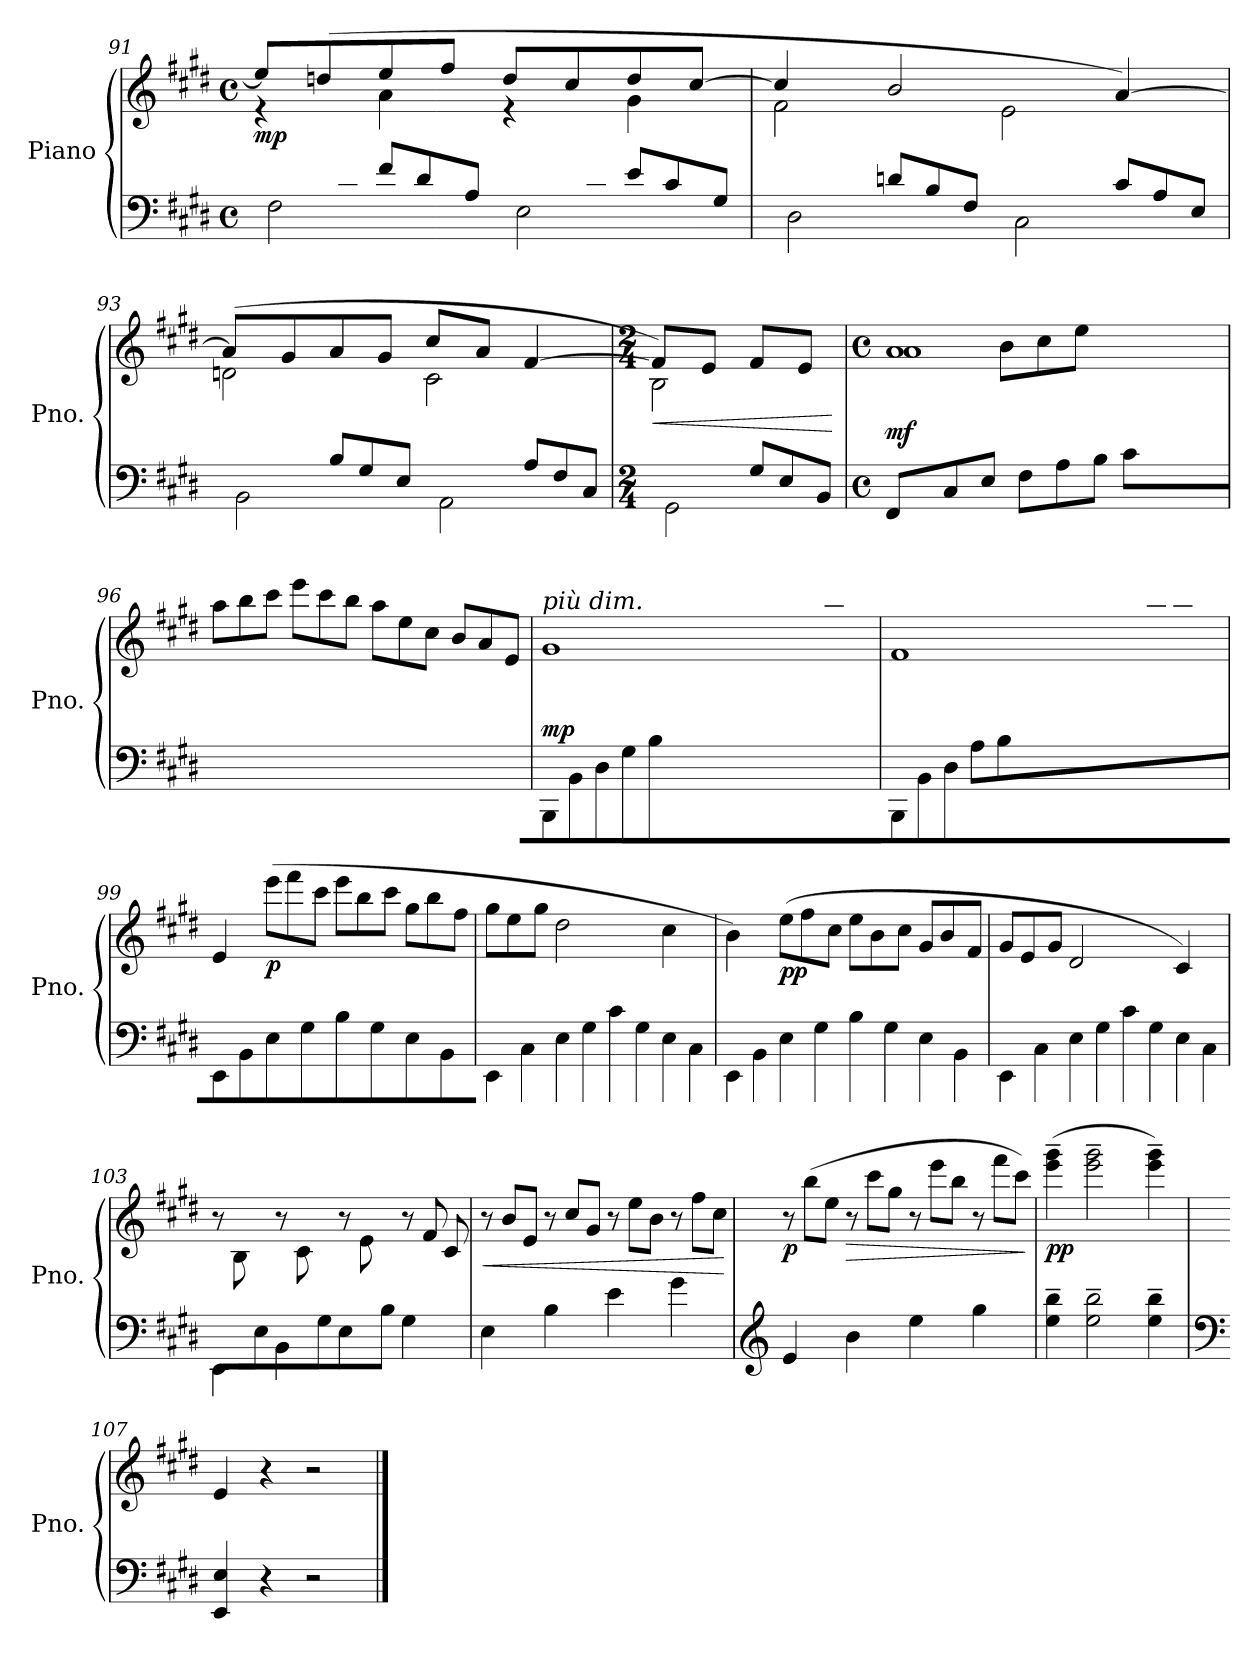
**kern	**kern	**dynam
*part1	*part1	*part1
*staff2	*staff1	*staff1/2
*I"Piano	*	*
*I'Pno.	*	*
!!LO:LB:g=z
*clefF4	*clefG2	*
*k[f#c#g#d#]	*k[f#c#g#d#]	*
*M4/4	*M4/4	*
*met(c)	*met(c)	*
*Xtuplet	*	*
=91	=91	=91
*^	*^	*
!	!	!	!	!LO:DY:b
12F#/Lyy	2F#\	8ee/L]	4r	mp
12A/	.	.	.	.
.	.	(8ddn/	.	.
12dn/J	.	.	.	.
12f#/L	.	8ee/	4a\	.
12d/	.	.	.	.
.	.	8ff#/J	.	.
12A/J	.	.	.	.
12E/Lyy	2E\	8dd/L	4r	.
12G#/	.	.	.	.
.	.	8cc#/	.	.
12c#/J	.	.	.	.
12e/L	.	8dd/	4g#\	.
12c#/	.	.	.	.
.	.	[8cc#/J	.	.
12G#/J	.	.	.	.
=92	=92	=92	=92	=92
12Dn/Lyy	2D\	4cc#/]	2f#\	.
12F#/	.	.	.	.
12B/J	.	.	.	.
12dn/L	.	2b/	.	.
12B/	.	.	.	.
12F#/J	.	.	.	.
12C#/Lyy	2C#\	.	2e\	.
12E/	.	.	.	.
12A/J	.	.	.	.
12c#/L	.	[4a/)	.	.
12A/	.	.	.	.
12E/J	.	.	.	.
=93	=93	=93	=93	=93
12BB/Lyy	2BB\	(8a/L]	2dn\	.
12E#X/	.	.	.	.
.	.	8g#/	.	.
12G#/J	.	.	.	.
12B/L	.	8a/	.	.
12G#/	.	.	.	.
.	.	8g#/J	.	.
12E#/J	.	.	.	.
12AA/Lyy	2AA\	8cc#/L	2c#\	.
12C#/	.	.	.	.
.	.	8a/J	.	.
12F#/J	.	.	.	.
12A/L	.	[4f#/	.	.
12F#/	.	.	.	.
12C#/J	.	.	.	.
=94	=94	=94	=94	=94
*M2/4	*	*M2/4	*	*
!	!	!	!	!LO:HP:b
12GG#/Lyy	2GG#\	8f#/L])	2B\	<
12BB/	.	.	.	.
.	.	8e/J	.	.
12E/J	.	.	.	.
12G#/L	.	8f#/L	.	.
12E/	.	.	.	.
.	.	8e/J	.	.
12BB/J	.	.	.	.
*v	*v	*	*	*
*	*v	*v	*
.	.	[
!!LO:LB:g=z
=95	=95	=95
*M4/4	*M4/4	*
*met(c)	*met(c)	*
*	*^	*
*	*	*^	*
!	!	!	!	!LO:DY:b
(12FF#/L	1a	1a	12%7ryy	mf
12C#/	.	.	.	.
12E/J	.	.	.	.
12F#\L	.	.	.	.
12A\	.	.	.	.
12B\J	.	.	.	.
12c#/L	.	.	.	.
12%5ryy	.	.	12e\	.
.	.	.	12a\J	.
*	*	*	*Xtuplet	*
.	.	.	12b\L	.
.	.	.	12cc#\	.
.	.	.	12ee\J	.
*	*	*v	*v	*
=96	=96	=96	=96
1ryy	1ryy	12aa\L	.
.	.	12bb\	.
.	.	12ccc#\J	.
.	.	12eee\L	.
.	.	12ccc#\	.
.	.	12bb\J	.
.	.	12aa\L	.
.	.	12ee\	.
.	.	12cc#\J	.
.	.	12b/L	.
.	.	12a/	.
.	.	12e/J)	.
=97	=97	=97	=97
!	!LO:TX:a:i:t=più dim.	!	!
!	!	!	!LO:DY:b
(12BBB/L	1g#	12%5ryy	mp
12BB/	.	.	.
12D#/J	.	.	.
12G#/L	.	.	.
12B/	.	.	.
12%7ryy	.	12d#\J	.
.	.	12g#\L	.
.	.	12b\	.
.	.	12dd#\J	.
.	.	12gg#\L	.
.	.	12bb\	.
.	.	12b\J)	.
!!LO:LB:g=z	!!
=98	=98	=98	=98
(12BBB/L	12%5ryy	1f#	.
12BB/	.	.	.
12D#/J	.	.	.
12A/L	.	.	.
12B/	.	.	.
12%7ryy	12d#\J	.	.
.	12a\L	.	.
.	12b\	.	.
.	12dd#\J	.	.
.	12aa\L	.	.
.	12bb\	.	.
.	12b\J)	.	.
*	*v	*v	*
!!LO:LB:g=z
=99	=99	=99
8EE\L	4e/	.
8BB\	.	.
!	!	!LO:DY:b
8E\	(12eee\L	p
.	12fff#\	.
8G#\J	.	.
.	12ccc#\J	.
8B\L	12eee\L	.
.	12bb\	.
8G#\	.	.
.	12ccc#\J	.
8E\	12gg#\L	.
.	12bb\	.
8BB\J	.	.
.	12ff#\J	.
=100	=100	=100
8EE\L	12gg#\L	.
.	12ee\	.
8C#\	.	.
.	12gg#\J	.
8E\	2dd#\	.
8G#\J	.	.
8c#\L	.	.
8G#\	.	.
8E\	4cc#\	.
8C#\J	.	.
=101	=101	=101
8EE\L	4b\)	.
8BB\	.	.
!	!	!LO:DY:b
8E\	(12ee\L	pp
.	12ff#\	.
8G#\J	.	.
.	12cc#\J	.
8B\L	12ee\L	.
.	12b\	.
8G#\	.	.
.	12cc#\J	.
8E\	12g#/L	.
.	12b/	.
8BB\J	.	.
.	12f#/J	.
=102	=102	=102
8EE\L	12g#/L	.
.	12e/	.
8C#\	.	.
.	12g#/J	.
8E\	2d#/	.
8G#\J	.	.
8c#\L	.	.
8G#\	.	.
8E\	4c#/)	.
8C#\J	.	.
!!LO:LB:g=z
=103	=103	=103
*^	*	*
6ryy	4EE\	12r	.
.	.	12B\L	.
12E/J	.	12ryy	.
6ryy	4BB\	12r	.
.	.	12c#\L	.
12G#/J	.	12ryy	.
6ryy	4E\	12r	.
.	.	12e\L	.
12B/J	.	12ryy	.
4ryy	4G#\	12r	.
.	.	12f#/L	.
.	.	12c#/J	.
*v	*v	*	*
=104	=104	=104
!	!	!LO:HP:b
4E\	12r	<
.	12b/L	.
.	12e/J	.
4B\	12r	.
.	12cc#/L	.
.	12g#/J	.
4e\	12r	.
.	12ee\L	.
.	12b\J	.
4g#\	12r	.
.	12ff#\L	.
.	12cc#\J	.
.	.	[
=105	=105	=105
*clefG2	*	*
!	!	!LO:DY:b
4e/	12r	p
.	(12bb\L	.
.	12ee\J	.
!	!	!LO:HP:b
4b\	12r	>
.	12ccc#\L	.
.	12gg#\J	.
4ee\	12r	.
.	12eee\L	.
.	12bb\J	.
4gg#\	12r	.
.	12fff#\L	.
.	12ccc#\J)	.
.	.	]
=106	=106	=106
!	!	!LO:DY:b
4ee\~ 4bb\~	(4eee\~ 4ggg#\~	pp
2ee\~ 2bb\~	2eee\~ 2ggg#\~	.
4ee\~ 4bb\~	4eee\~ 4ggg#\~)	.
=107	=107	=107
*clefF4	*	*
4EE/ 4E/	4e/	.
4r	4r	.
2r	2r	.
==	==	==
*-	*-	*-
